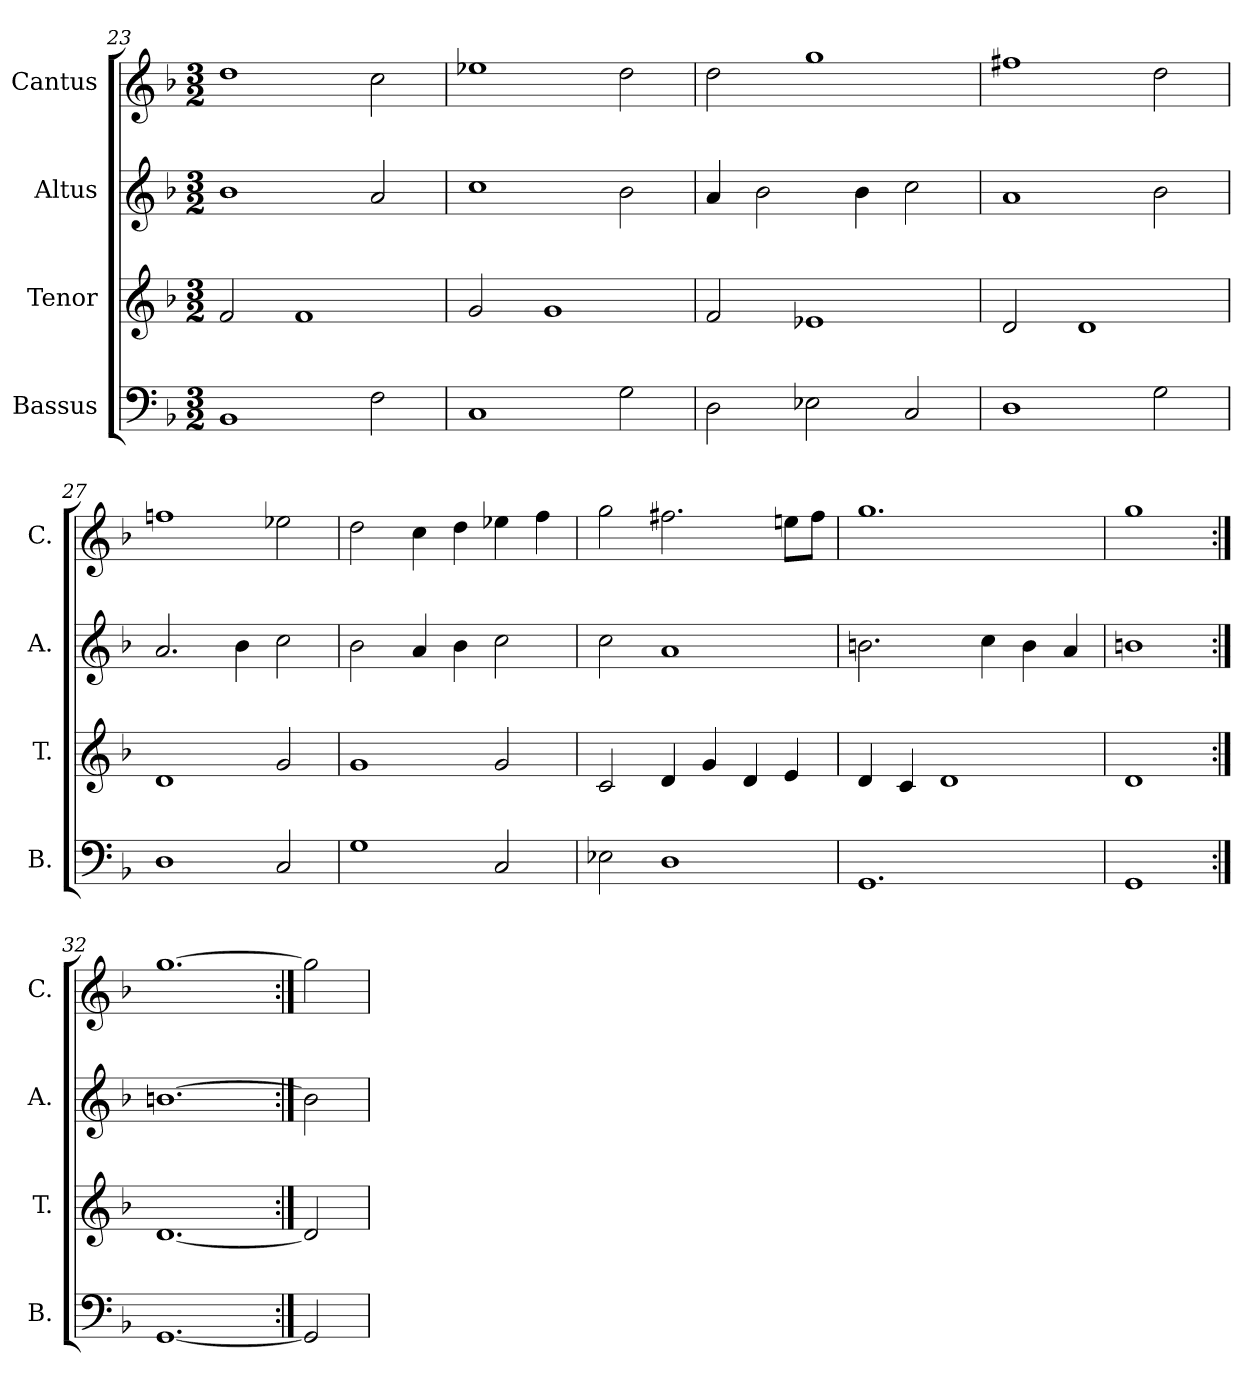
**kern	**kern	**kern	**kern
*part4	*part3	*part2	*part1
*staff4	*staff3	*staff2	*staff1
*I"Bassus	*I"Tenor	*I"Altus	*I"Cantus
*I'B.	*I'T.	*I'A.	*I'C.
*clefF4	*clefG2	*clefG2	*clefG2
*k[b-]	*k[b-]	*k[b-]	*k[b-]
*M3/2	*M3/2	*M3/2	*M3/2
=23	=23	=23	=23
1BB-/	2f/	1b-\	1dd\
.	1f/	.	.
2F\	.	2a/	2cc\
=24	=24	=24	=24
1C/	2g/	1cc\	1ee-X\
.	1g/	.	.
2G\	.	2b-\	2dd\
=25	=25	=25	=25
2D\	2f/	4a/	2dd\
.	.	2b-\	.
2E-X\	1e-X/	.	1gg\
.	.	4b-\	.
2C/	.	2cc\	.
=26	=26	=26	=26
1D\	2d/	1a/	1ff#X\
.	1d/	.	.
2G\	.	2b-\	2dd\
!!LO:LB:g=z
=27	=27	=27	=27
1D\	1d/	2.a/	1ffn\
.	.	4b-\	.
2C/	2g/	2cc\	2ee-X\
=28	=28	=28	=28
1G\	1g/	2b-\	2dd\
.	.	4a/	4cc\
.	.	4b-\	4dd\
2C/	2g/	2cc\	4ee-X\
.	.	.	4ff\
=29	=29	=29	=29
2E-X\	2c/	2cc\	2gg\
1D\	4d/	1a/	2.ff#X\
.	4g/	.	.
.	4d/	.	.
.	4e/	.	8een\L
.	.	.	8ff#\J
=30	=30	=30	=30
1.GG/	4d/	2.bn\	1.gg\
.	4c/	.	.
.	1d/	.	.
.	.	4cc\	.
.	.	4b\	.
.	.	4a/	.
=31	=31	=31	=31
1GG/	1d/	1bn\	1gg\
=32:|!	=32:|!	=32:|!	=32:|!
[1.GG/	[1.d/	[1.bn\	[1.gg\
=33:|!	=33:|!	=33:|!	=33:|!
2GG/]	2d/]	2b\]	2gg\]
=	=	=	=
*-	*-	*-	*-
